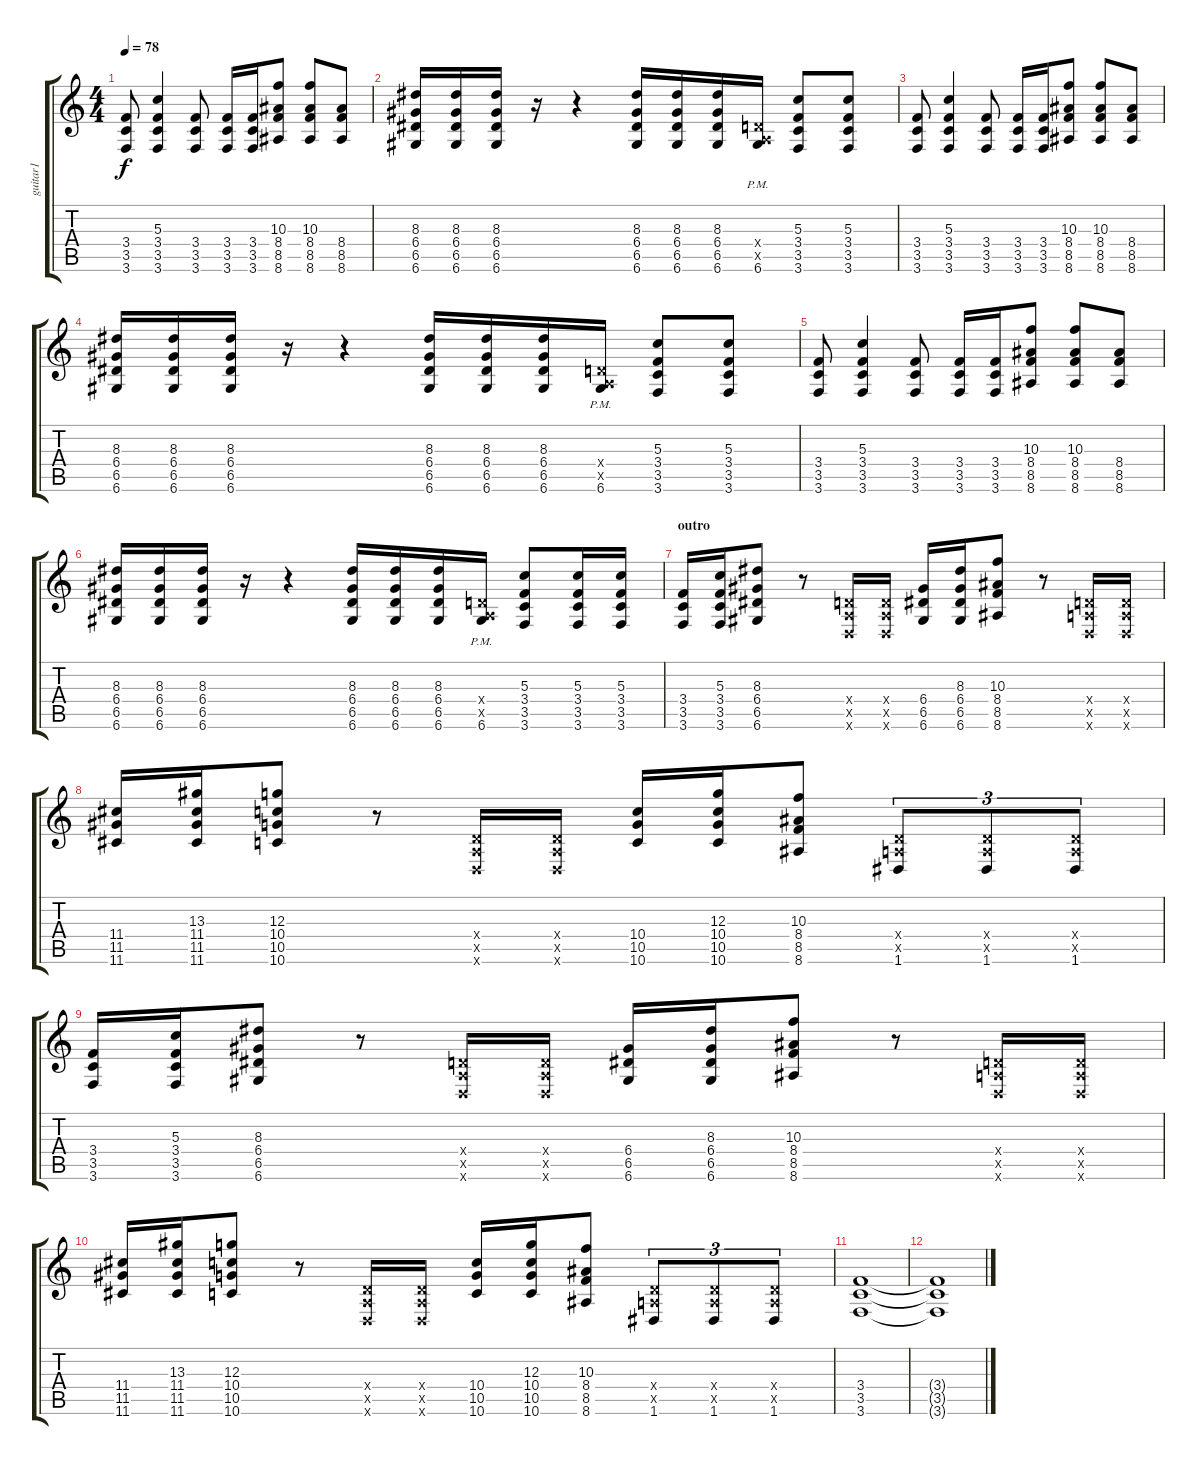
\track ("guitar1" "guitar1") {instrument distortionguitar}
\staff {score tabs}
\tuning (E4 B3 G3 D3 A2 D2) {hide}
\ts (4 4)
\tempo 78
\clef g2
\ks c
(3.4 3.5 3.6).8{dy f} (5.3 3.4 3.5 3.6).4 (3.4 3.5 3.6).8 (3.4 3.5 3.6).16 (3.4 3.5 3.6).16 (10.3 8.4 8.5 8.6).8 (10.3 8.4 8.5 8.6).8 (8.4 8.5 8.6).8 |
(8.3 6.4 6.5 6.6).16 (8.3 6.4 6.5 6.6).16 (8.3 6.4 6.5 6.6).16 r.16 r.4 (8.3 6.4 6.5 6.6).16 (8.3 6.4 6.5 6.6).16 (8.3 6.4 6.5 6.6).16 (0.4{x} 0.5{x} 6.6{pm}).16 (5.3 3.4 3.5 3.6).8 (5.3 3.4 3.5 3.6).8 |
(3.4 3.5 3.6).8 (5.3 3.4 3.5 3.6).4 (3.4 3.5 3.6).8 (3.4 3.5 3.6).16 (3.4 3.5 3.6).16 (10.3 8.4 8.5 8.6).8 (10.3 8.4 8.5 8.6).8 (8.4 8.5 8.6).8 |
(8.3 6.4 6.5 6.6).16 (8.3 6.4 6.5 6.6).16 (8.3 6.4 6.5 6.6).16 r.16 r.4 (8.3 6.4 6.5 6.6).16 (8.3 6.4 6.5 6.6).16 (8.3 6.4 6.5 6.6).16 (0.4{x} 0.5{x} 6.6{pm}).16 (5.3 3.4 3.5 3.6).8 (5.3 3.4 3.5 3.6).8 |
(3.4 3.5 3.6).8 (5.3 3.4 3.5 3.6).4 (3.4 3.5 3.6).8 (3.4 3.5 3.6).16 (3.4 3.5 3.6).16 (10.3 8.4 8.5 8.6).8 (10.3 8.4 8.5 8.6).8 (8.4 8.5 8.6).8 |
(8.3 6.4 6.5 6.6).16 (8.3 6.4 6.5 6.6).16 (8.3 6.4 6.5 6.6).16 r.16 r.4 (8.3 6.4 6.5 6.6).16 (8.3 6.4 6.5 6.6).16 (8.3 6.4 6.5 6.6).16 (0.4{x} 0.5{x} 6.6{pm}).16 (5.3 3.4 3.5 3.6).8 (5.3 3.4 3.5 3.6).16 (5.3 3.4 3.5 3.6).16 |
\section ("" "outro")
(3.4 3.5 3.6).16 (5.3 3.4 3.5 3.6).16 (8.3 6.4 6.5 6.6).8 r.8 (0.4{x} 0.5{x} 0.6{x}).16 (0.4{x} 0.5{x} 0.6{x}).16 (6.4 6.5 6.6).16 (8.3 6.4 6.5 6.6).16 (10.3 8.4 8.5 8.6).8 r.8 (0.4{x} 0.5{x} 0.6{x}).16 (0.4{x} 0.5{x} 0.6{x}).16 |
(11.4 11.5 11.6).16 (13.3 11.4 11.5 11.6).16 (12.3 10.4 10.5 10.6).8 r.8 (0.4{x} 0.5{x} 0.6{x}).16 (0.4{x} 0.5{x} 0.6{x}).16 (10.4 10.5 10.6).16 (12.3 10.4 10.5 10.6).16 (10.3 8.4 8.5 8.6).8 (0.4{x} 0.5{x} 1.6).8{tu (3 2)} (0.4{x} 0.5{x} 1.6).8{tu (3 2)} (0.4{x} 0.5{x} 1.6).8{tu (3 2)} |
(3.4 3.5 3.6).16 (5.3 3.4 3.5 3.6).16 (8.3 6.4 6.5 6.6).8 r.8 (0.4{x} 0.5{x} 0.6{x}).16 (0.4{x} 0.5{x} 0.6{x}).16 (6.4 6.5 6.6).16 (8.3 6.4 6.5 6.6).16 (10.3 8.4 8.5 8.6).8 r.8 (0.4{x} 0.5{x} 0.6{x}).16 (0.4{x} 0.5{x} 0.6{x}).16 |
(11.4 11.5 11.6).16 (13.3 11.4 11.5 11.6).16 (12.3 10.4 10.5 10.6).8 r.8 (0.4{x} 0.5{x} 0.6{x}).16 (0.4{x} 0.5{x} 0.6{x}).16 (10.4 10.5 10.6).16 (12.3 10.4 10.5 10.6).16 (10.3 8.4 8.5 8.6).8 (0.4{x} 0.5{x} 1.6).8{tu (3 2)} (0.4{x} 0.5{x} 1.6).8{tu (3 2)} (0.4{x} 0.5{x} 1.6).8{tu (3 2)} |
(3.4 3.5 3.6).1 |
(3.4{t} 3.5{t} 3.6{t}).1
